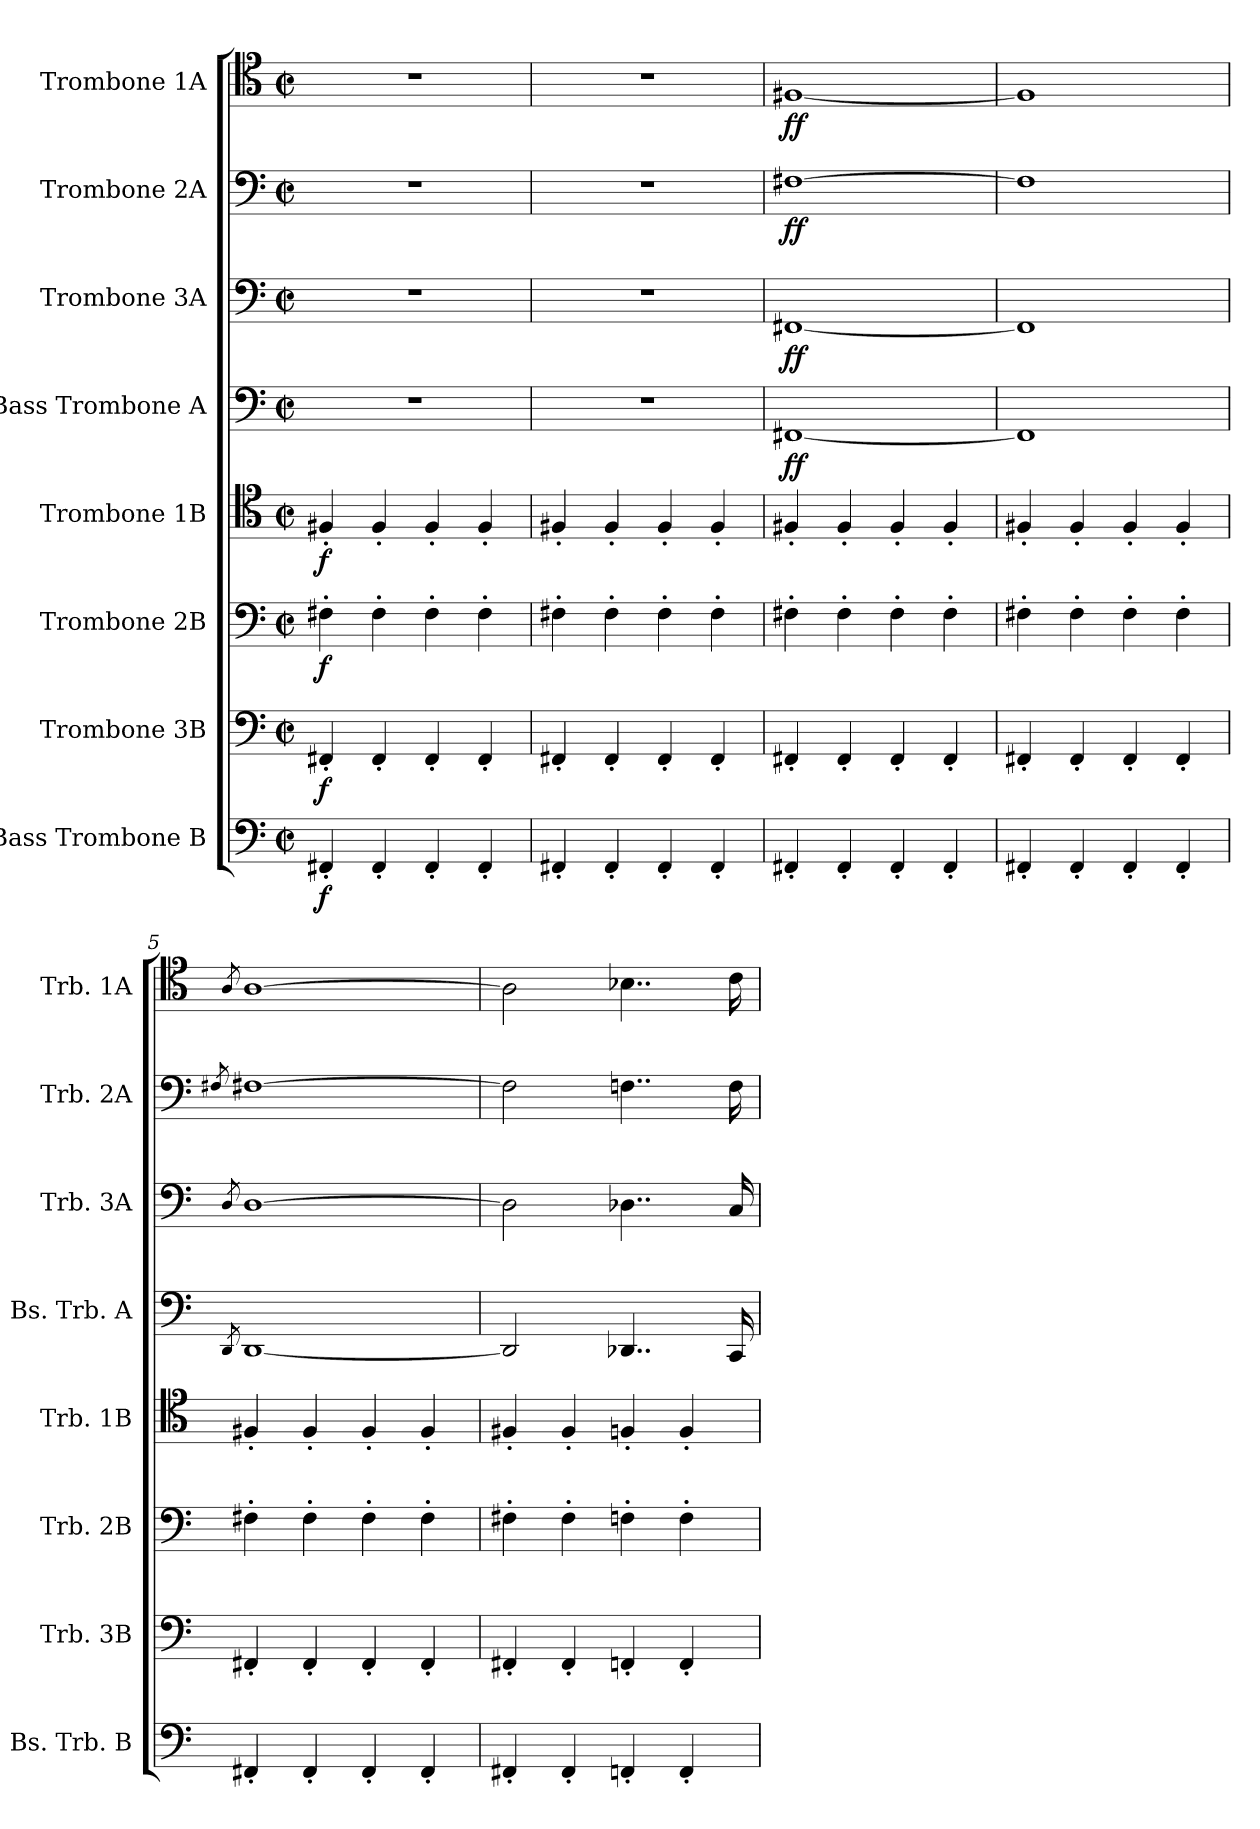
**kern	**dynam	**kern	**dynam	**kern	**dynam	**kern	**dynam	**kern	**dynam	**kern	**dynam	**kern	**dynam	**kern	**dynam
*part8	*part8	*part7	*part7	*part6	*part6	*part5	*part5	*part4	*part4	*part3	*part3	*part2	*part2	*part1	*part1
*staff8	*staff8	*staff7	*staff7	*staff6	*staff6	*staff5	*staff5	*staff4	*staff4	*staff3	*staff3	*staff2	*staff2	*staff1	*staff1
*I"Bass Trombone B	*	*I"Trombone 3B	*	*I"Trombone 2B	*	*I"Trombone 1B	*	*I"Bass Trombone A	*	*I"Trombone 3A	*	*I"Trombone 2A	*	*I"Trombone 1A	*
*I'Bs. Trb. B	*	*I'Trb. 3B	*	*I'Trb. 2B	*	*I'Trb. 1B	*	*I'Bs. Trb. A	*	*I'Trb. 3A	*	*I'Trb. 2A	*	*I'Trb. 1A	*
*clefF4	*	*clefF4	*	*clefF4	*	*clefC4	*	*clefF4	*	*clefF4	*	*clefF4	*	*clefC4	*
*k[]	*	*k[]	*	*k[]	*	*k[]	*	*k[]	*	*k[]	*	*k[]	*	*k[]	*
*M2/2	*	*M2/2	*	*M2/2	*	*M2/2	*	*M2/2	*	*M2/2	*	*M2/2	*	*M2/2	*
*met(c|)	*	*met(c|)	*	*met(c|)	*	*met(c|)	*	*met(c|)	*	*met(c|)	*	*met(c|)	*	*met(c|)	*
*MM180	*	*MM180	*	*MM180	*	*MM180	*	*MM180	*	*MM180	*	*MM180	*	*MM180	*
=1	=1	=1	=1	=1	=1	=1	=1	=1	=1	=1	=1	=1	=1	=1	=1
!	!LO:DY:b	!	!LO:DY:b	!	!LO:DY:b	!	!LO:DY:b	!	!	!	!	!	!	!	!
4FF#X'/	f	4FF#X'/	f	4F#X'\	f	4F#X'/	f	1r	.	1r	.	1r	.	1r	.
4FF#'/	.	4FF#'/	.	4F#'\	.	4F#'/	.	.	.	.	.	.	.	.	.
4FF#'/	.	4FF#'/	.	4F#'\	.	4F#'/	.	.	.	.	.	.	.	.	.
4FF#'/	.	4FF#'/	.	4F#'\	.	4F#'/	.	.	.	.	.	.	.	.	.
=2	=2	=2	=2	=2	=2	=2	=2	=2	=2	=2	=2	=2	=2	=2	=2
4FF#X'/	.	4FF#X'/	.	4F#X'\	.	4F#X'/	.	1r	.	1r	.	1r	.	1r	.
4FF#'/	.	4FF#'/	.	4F#'\	.	4F#'/	.	.	.	.	.	.	.	.	.
4FF#'/	.	4FF#'/	.	4F#'\	.	4F#'/	.	.	.	.	.	.	.	.	.
4FF#'/	.	4FF#'/	.	4F#'\	.	4F#'/	.	.	.	.	.	.	.	.	.
=3	=3	=3	=3	=3	=3	=3	=3	=3	=3	=3	=3	=3	=3	=3	=3
!	!	!	!	!	!	!	!	!	!LO:DY:b	!	!LO:DY:b	!	!LO:DY:b	!	!LO:DY:b
4FF#X'/	.	4FF#X'/	.	4F#X'\	.	4F#X'/	.	[1FF#X	ff	[1FF#X	ff	[1F#X	ff	[1F#X	ff
4FF#'/	.	4FF#'/	.	4F#'\	.	4F#'/	.	.	.	.	.	.	.	.	.
4FF#'/	.	4FF#'/	.	4F#'\	.	4F#'/	.	.	.	.	.	.	.	.	.
4FF#'/	.	4FF#'/	.	4F#'\	.	4F#'/	.	.	.	.	.	.	.	.	.
=4	=4	=4	=4	=4	=4	=4	=4	=4	=4	=4	=4	=4	=4	=4	=4
4FF#X'/	.	4FF#X'/	.	4F#X'\	.	4F#X'/	.	1FF#]	.	1FF#]	.	1F#]	.	1F#]	.
4FF#'/	.	4FF#'/	.	4F#'\	.	4F#'/	.	.	.	.	.	.	.	.	.
4FF#'/	.	4FF#'/	.	4F#'\	.	4F#'/	.	.	.	.	.	.	.	.	.
4FF#'/	.	4FF#'/	.	4F#'\	.	4F#'/	.	.	.	.	.	.	.	.	.
=5	=5	=5	=5	=5	=5	=5	=5	=5	=5	=5	=5	=5	=5	=5	=5
.	.	.	.	.	.	.	.	8qDD/	.	8qD/	.	8qF#X/	.	8qA/	.
4FF#X'/	.	4FF#X'/	.	4F#X'\	.	4F#X'/	.	[1DD	.	[1D	.	[1F#	.	[1A	.
4FF#'/	.	4FF#'/	.	4F#'\	.	4F#'/	.	.	.	.	.	.	.	.	.
4FF#'/	.	4FF#'/	.	4F#'\	.	4F#'/	.	.	.	.	.	.	.	.	.
4FF#'/	.	4FF#'/	.	4F#'\	.	4F#'/	.	.	.	.	.	.	.	.	.
=6	=6	=6	=6	=6	=6	=6	=6	=6	=6	=6	=6	=6	=6	=6	=6
4FF#X'/	.	4FF#X'/	.	4F#X'\	.	4F#X'/	.	2DD/]	.	2D\]	.	2F#\]	.	2A\]	.
4FF#'/	.	4FF#'/	.	4F#'\	.	4F#'/	.	.	.	.	.	.	.	.	.
4FFn'/	.	4FFn'/	.	4Fn'\	.	4Fn'/	.	4..DD-X/	.	4..D-X\	.	4..Fn\	.	4..B-X\	.
4FF'/	.	4FF'/	.	4F'\	.	4F'/	.	.	.	.	.	.	.	.	.
.	.	.	.	.	.	.	.	16CC/	.	16C/	.	16F\	.	16c\	.
=	=	=	=	=	=	=	=	=	=	=	=	=	=	=	=
*-	*-	*-	*-	*-	*-	*-	*-	*-	*-	*-	*-	*-	*-	*-	*-
